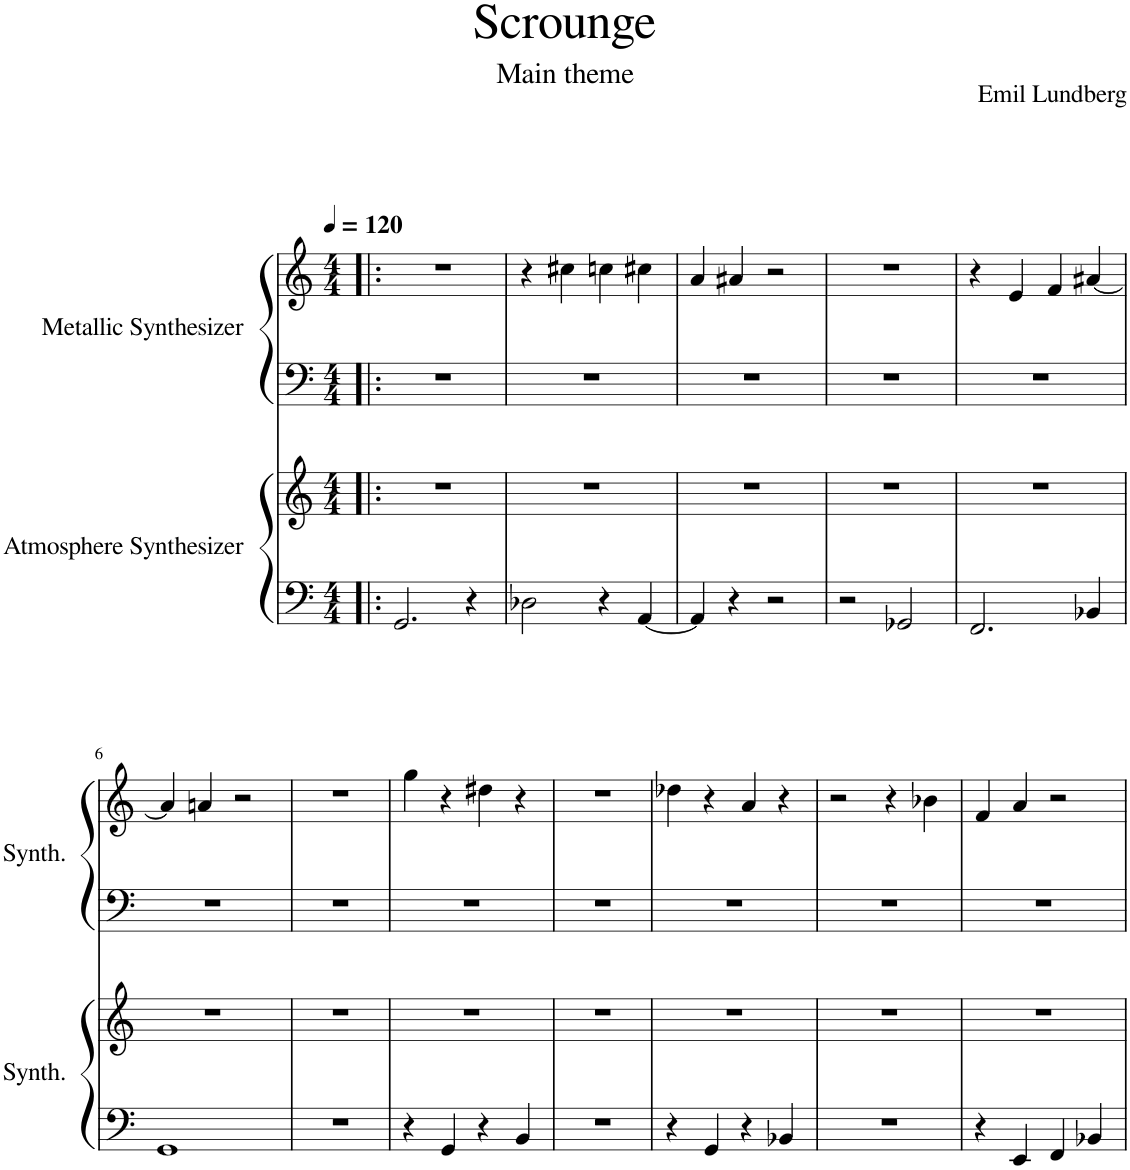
**kern	**kern	**kern	**kern
*part2	*part2	*part1	*part1
*staff4	*staff3	*staff2	*staff1
*I"Atmosphere Synthesizer	*	*I"Metallic Synthesizer	*
*I'Synth.	*	*I'Synth.	*
*clefF4	*clefG2	*clefF4	*clefG2
*k[]	*k[]	*k[]	*k[]
*M4/4	*M4/4	*M4/4	*M4/4
*MM120	*MM120	*MM120	*MM120
=1!|:	=1!|:	=1!|:	=1!|:
2.GG/	1r	1r	1r
4r	.	.	.
=2	=2	=2	=2
2D-X\	1r	1r	4r
.	.	.	4cc#X\
4r	.	.	4ccn\
[4AA/	.	.	4cc#X\
=3	=3	=3	=3
4AA/]	1r	1r	4a/
4r	.	.	4a#X/
2r	.	.	2r
=4	=4	=4	=4
2r	1r	1r	1r
2GG-X/	.	.	.
=5	=5	=5	=5
2.FF/	1r	1r	4r
.	.	.	4e/
.	.	.	4f/
4BB-X/	.	.	[4a#X/
!!LO:LB:g=z
=6	=6	=6	=6
1GG	1r	1r	4a#/]
.	.	.	4an/
.	.	.	2r
=7	=7	=7	=7
1r	1r	1r	1r
=8	=8	=8	=8
4r	1r	1r	4gg\
4GG/	.	.	4r
4r	.	.	4dd#X\
4BB/	.	.	4r
=9	=9	=9	=9
1r	1r	1r	1r
=10	=10	=10	=10
4r	1r	1r	4dd-X\
4GG/	.	.	4r
4r	.	.	4a/
4BB-X/	.	.	4r
=11	=11	=11	=11
1r	1r	1r	2r
.	.	.	4r
.	.	.	4b-X\
=12	=12	=12	=12
4r	1r	1r	4f/
4EE/	.	.	4a/
4FF/	.	.	2r
4BB-X/	.	.	.
=	=	=	=
*-	*-	*-	*-
